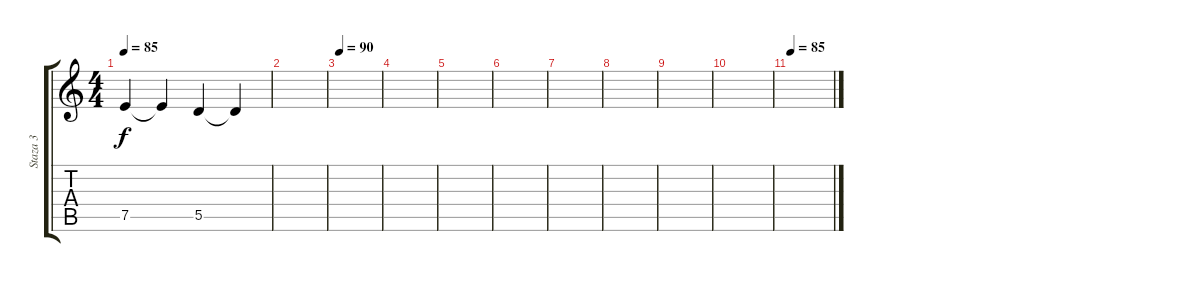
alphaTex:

\track ("Staza 3" "Staza 3") {instrument distortionguitar}
\staff {score tabs}
\tuning (E4 B3 G3 D3 A2 E2) {hide}
\ts (4 4)
\tempo 85
\clef g2
\ks c
7.5.4{dy f} 7.5{t}.4 5.5.4 5.5{t}.4 |
|
\tempo 90
|
|
|
|
|
|
|
|
\tempo 85
